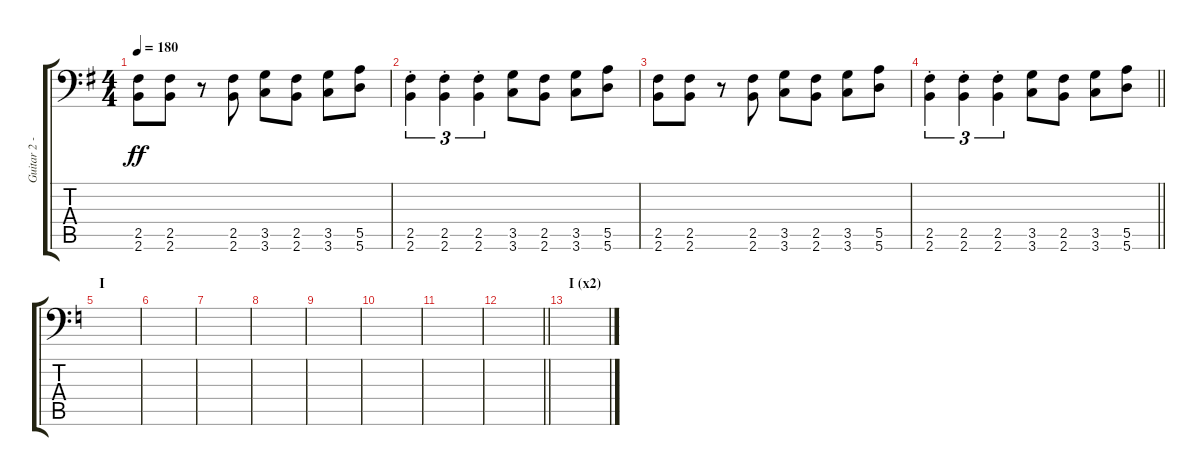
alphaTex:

\track ("Guitar 2 - Aoi" "Guitar 2 -") {instrument distortionguitar}
\staff {score tabs}
\tuning (B3 Gb3 D3 A2 E2 A1) {hide}
\ts (4 4)
\tempo 180
\clef f4
\ks g
(2.5 2.6).8{dy ff} (2.5 2.6).8 r.8 (2.5 2.6).8 (3.5 3.6).8 (2.5 2.6).8 (3.5 3.6).8 (5.5 5.6).8 |
(2.5{st} 2.6{st}).4{tu (3 2)} (2.5{st} 2.6{st}).4{tu (3 2)} (2.5{st} 2.6{st}).4{tu (3 2)} (3.5 3.6).8 (2.5 2.6).8 (3.5 3.6).8 (5.5 5.6).8 |
(2.5 2.6).8 (2.5 2.6).8 r.8 (2.5 2.6).8 (3.5 3.6).8 (2.5 2.6).8 (3.5 3.6).8 (5.5 5.6).8 |
\barLineRight lightlight
(2.5{st} 2.6{st}).4{tu (3 2)} (2.5{st} 2.6{st}).4{tu (3 2)} (2.5{st} 2.6{st}).4{tu (3 2)} (3.5 3.6).8 (2.5 2.6).8 (3.5 3.6).8 (5.5 5.6).8 |
\section ("" "I")
\ks c
|
|
|
|
|
|
|
\barLineRight lightlight
|
\section ("" "I (x2)")
